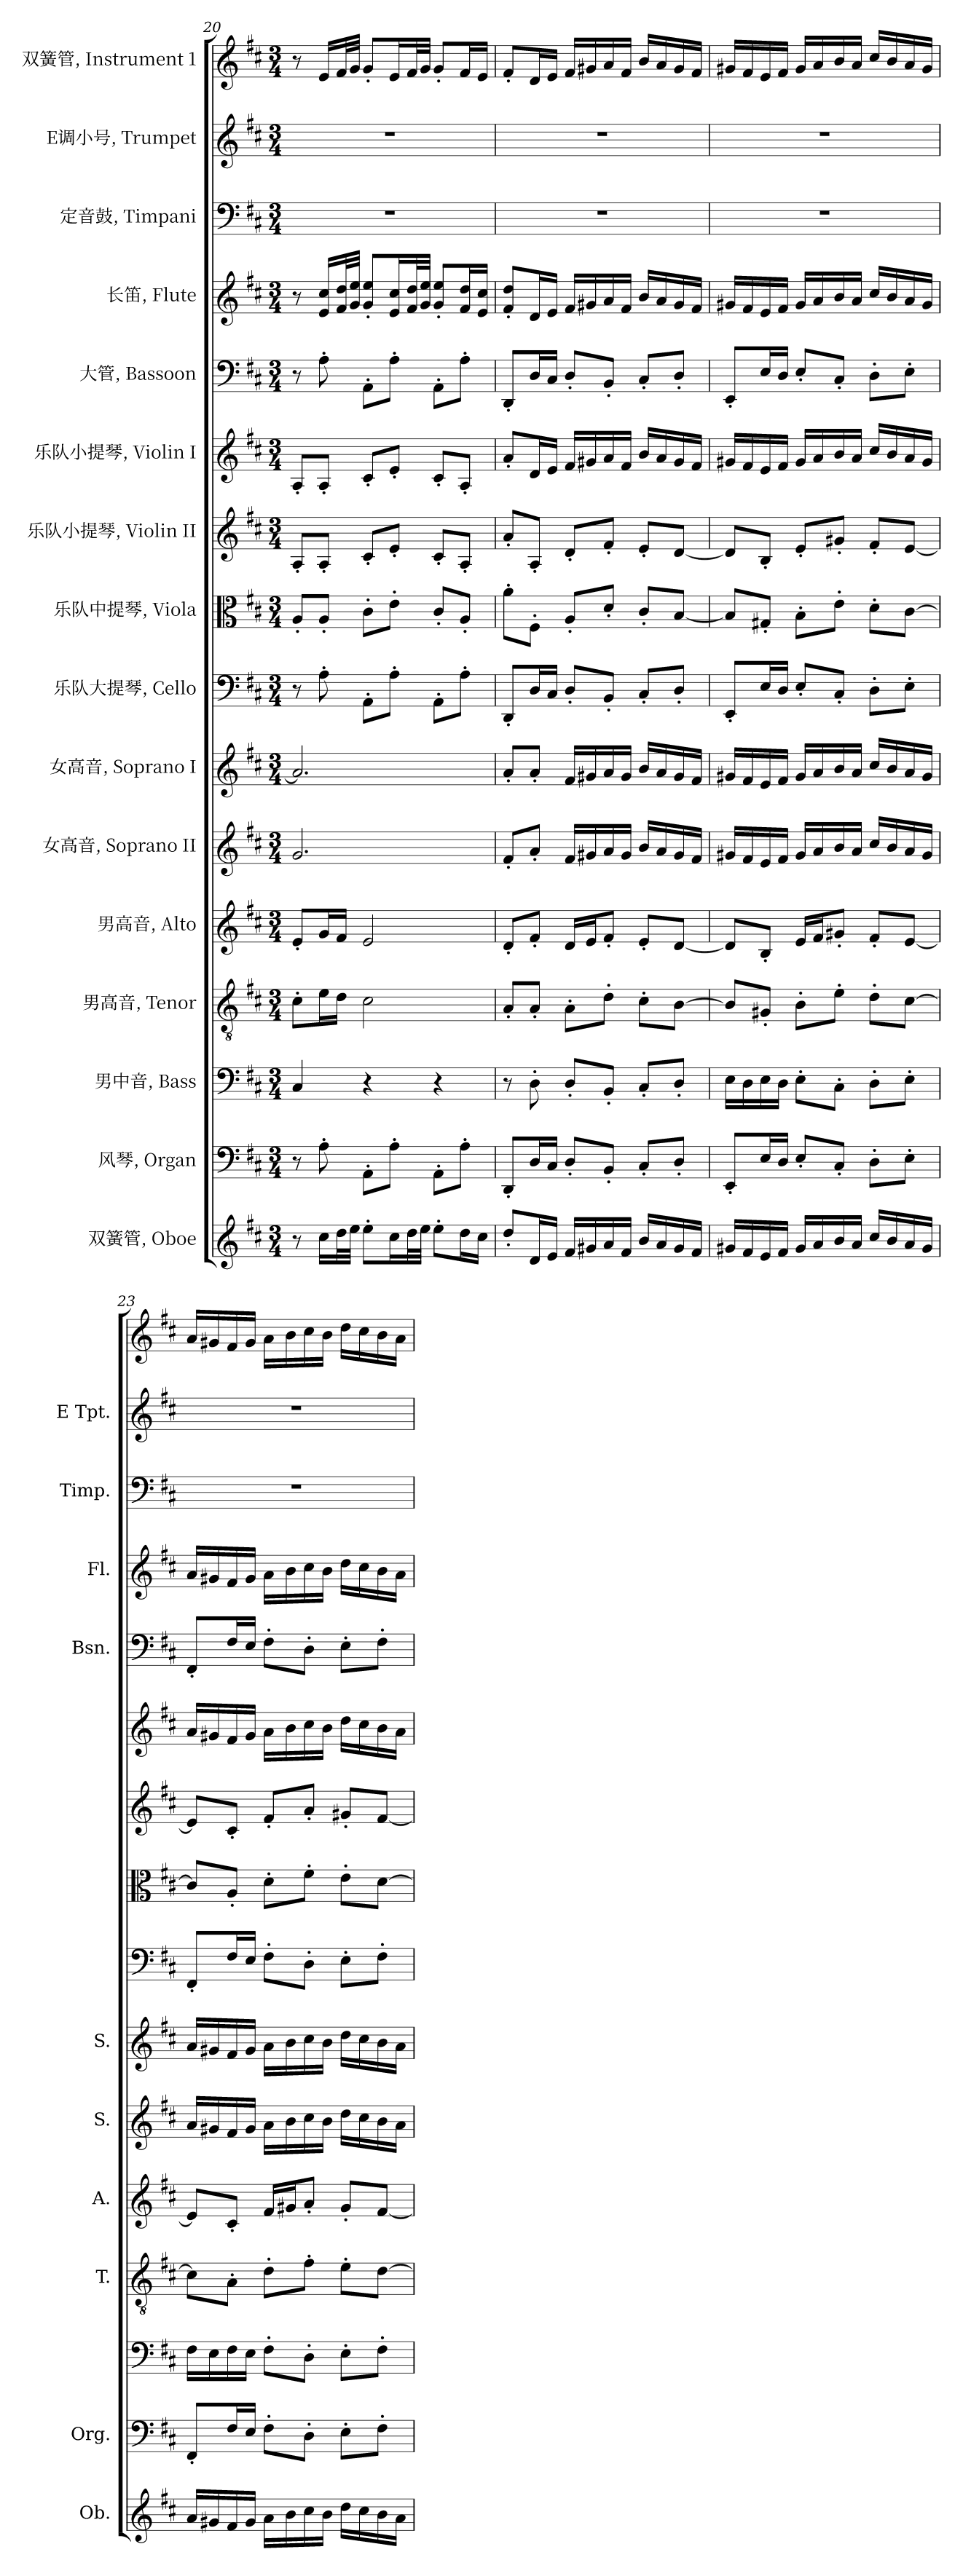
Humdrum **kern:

**kern	**kern	**kern	**kern	**kern	**kern	**kern	**kern	**kern	**kern	**kern	**kern	**kern	**kern	**kern	**kern
*part16	*part15	*part14	*part13	*part12	*part11	*part10	*part9	*part8	*part7	*part6	*part5	*part4	*part3	*part2	*part1
*staff16	*staff15	*staff14	*staff13	*staff12	*staff11	*staff10	*staff9	*staff8	*staff7	*staff6	*staff5	*staff4	*staff3	*staff2	*staff1
*I"双簧管, Oboe	*I"风琴, Organ	*I"男中音, Bass	*I"男高音, Tenor	*I"男高音, Alto	*I"女高音, Soprano II	*I"女高音, Soprano I	*I"乐队大提琴, Cello	*I"乐队中提琴, Viola	*I"乐队小提琴, Violin II	*I"乐队小提琴, Violin I	*I"大管, Bassoon	*I"长笛, Flute	*I"定音鼓, Timpani	*I"E调小号, Trumpet	*I"双簧管, Instrument  1
*I'Ob.	*I'Org.	*	*I'T.	*I'A.	*I'S.	*I'S.	*	*	*	*	*I'Bsn.	*I'Fl.	*I'Timp.	*I'E Tpt.	*
*clefG2	*clefF4	*clefF4	*clefGv2	*clefG2	*clefG2	*clefG2	*clefF4	*clefC3	*clefG2	*clefG2	*clefF4	*clefG2	*clefF4	*clefG2	*clefG2
*	*	*	*	*	*	*	*	*	*	*	*	*	*	*ITrd-3c-4	*
*k[f#c#]	*k[f#c#]	*k[f#c#]	*k[f#c#]	*k[f#c#]	*k[f#c#]	*k[f#c#]	*k[f#c#]	*k[f#c#]	*k[f#c#]	*k[f#c#]	*k[f#c#]	*k[f#c#]	*k[f#c#]	*k[b-e-a-d-g-c-]	*k[f#c#]
*M3/4	*M3/4	*M3/4	*M3/4	*M3/4	*M3/4	*M3/4	*M3/4	*M3/4	*M3/4	*M3/4	*M3/4	*M3/4	*M3/4	*M3/4	*M3/4
=20	=20	=20	=20	=20	=20	=20	=20	=20	=20	=20	=20	=20	=20	=20	=20
8r	8r	4C#/	8c#'\L	8e'/L	2.g/	2.a/]	8r	8A'/L	8A'/L	8A'/L	8r	8r	2.r	2.r	8r
16cc#\LL	8A'\	.	16e\L	16g/L	.	.	8A'\	8A'/J	8A'/J	8A'/J	8A'\	16e/ 16cc#/LL	.	.	16e/LL
32dd\L	.	.	16d\JJ	16f#/JJ	.	.	.	.	.	.	.	32f#/ 32dd/L	.	.	32f#/L
32ee\JJJ	.	.	.	.	.	.	.	.	.	.	.	32g/ 32ee/JJJ	.	.	32g/JJJ
8ee'\L	8AA'\L	4r	2c#\	2e/	.	.	8AA'\L	8c#'\L	8c#'/L	8c#'/L	8AA'\L	8g/' 8ee/'L	.	.	8g'/L
16cc#\L	8A'\J	.	.	.	.	.	8A'\J	8e'\J	8e'/J	8e'/J	8A'\J	16e/ 16cc#/L	.	.	16e/L
32dd\L	.	.	.	.	.	.	.	.	.	.	.	32f#/ 32dd/L	.	.	32f#/L
32ee\JJJ	.	.	.	.	.	.	.	.	.	.	.	32g/ 32ee/JJJ	.	.	32g/JJJ
8ee'\L	8AA'\L	4r	.	.	.	.	8AA'\L	8c#'/L	8c#'/L	8c#'/L	8AA'\L	8g/' 8ee/'L	.	.	8g'/L
16dd\L	8A'\J	.	.	.	.	.	8A'\J	8A'/J	8A'/J	8A'/J	8A'\J	16f#/ 16dd/L	.	.	16f#/L
16cc#\JJ	.	.	.	.	.	.	.	.	.	.	.	16e/ 16cc#/JJ	.	.	16e/JJ
!!LO:PB:g=z
=21	=21	=21	=21	=21	=21	=21	=21	=21	=21	=21	=21	=21	=21	=21	=21
8dd'/L	8DD'/L	8r	8A'/L	8d'/L	8f#'/L	8a'/L	8DD'/L	8a'\L	8a'/L	8a'/L	8DD'/L	8f#/' 8dd/'L	2.r	2.r	8f#'/L
16d/L	16D/L	8D'\	8A'/J	8f#'/J	8a'/J	8a'/J	16D/L	8F#'\J	8A'/J	16d/L	16D/L	16d/L	.	.	16d/L
16e/JJ	16C#/JJ	.	.	.	.	.	16C#/JJ	.	.	16e/JJ	16C#/JJ	16e/JJ	.	.	16e/JJ
16f#/LL	8D'/L	8D'/L	8A'\L	16d/LL	16f#/LL	16f#/LL	8D'/L	8A'/L	8d'/L	16f#/LL	8D'/L	16f#/LL	.	.	16f#/LL
16g#X/	.	.	.	16e/J	16g#X/	16g#X/	.	.	.	16g#X/	.	16g#X/	.	.	16g#X/
16a/	8BB'/J	8BB'/J	8d'\J	8f#'/J	16a/	16a/	8BB'/J	8d'/J	8f#'/J	16a/	8BB'/J	16a/	.	.	16a/
16f#/JJ	.	.	.	.	16g#/JJ	16g#/JJ	.	.	.	16f#/JJ	.	16f#/JJ	.	.	16f#/JJ
16b/LL	8C#'/L	8C#'/L	8c#'\L	8e'/L	16b/LL	16b/LL	8C#'/L	8c#'/L	8e'/L	16b/LL	8C#'/L	16b/LL	.	.	16b/LL
16a/	.	.	.	.	16a/	16a/	.	.	.	16a/	.	16a/	.	.	16a/
16g#/	8D'/J	8D'/J	[8B\J	[8d/J	16g#/	16g#/	8D'/J	[8B/J	[8d/J	16g#/	8D'/J	16g#/	.	.	16g#/
16f#/JJ	.	.	.	.	16f#/JJ	16f#/JJ	.	.	.	16f#/JJ	.	16f#/JJ	.	.	16f#/JJ
=22	=22	=22	=22	=22	=22	=22	=22	=22	=22	=22	=22	=22	=22	=22	=22
16g#X/LL	8EE'/L	16E\LL	8B/L]	8d/L]	16g#X/LL	16g#X/LL	8EE'/L	8B/L]	8d/L]	16g#X/LL	8EE'/L	16g#X/LL	2.r	2.r	16g#X/LL
16f#/	.	16D\	.	.	16f#/	16f#/	.	.	.	16f#/	.	16f#/	.	.	16f#/
16e/	16E/L	16E\	8G#X'/J	8B'/J	16e/	16e/	16E/L	8G#X'/J	8B'/J	16e/	16E/L	16e/	.	.	16e/
16f#/JJ	16D/JJ	16D\JJ	.	.	16f#/JJ	16f#/JJ	16D/JJ	.	.	16f#/JJ	16D/JJ	16f#/JJ	.	.	16f#/JJ
16g#/LL	8E'/L	8E'\L	8B'\L	16e/LL	16g#/LL	16g#/LL	8E'/L	8B'\L	8e'/L	16g#/LL	8E'/L	16g#/LL	.	.	16g#/LL
16a/	.	.	.	16f#/J	16a/	16a/	.	.	.	16a/	.	16a/	.	.	16a/
16b/	8C#'/J	8C#'\J	8e'\J	8g#X'/J	16b/	16b/	8C#'/J	8e'\J	8g#X'/J	16b/	8C#'/J	16b/	.	.	16b/
16a/JJ	.	.	.	.	16a/JJ	16a/JJ	.	.	.	16a/JJ	.	16a/JJ	.	.	16a/JJ
16cc#/LL	8D'\L	8D'\L	8d'\L	8f#'/L	16cc#/LL	16cc#/LL	8D'\L	8d'\L	8f#'/L	16cc#/LL	8D'\L	16cc#/LL	.	.	16cc#/LL
16b/	.	.	.	.	16b/	16b/	.	.	.	16b/	.	16b/	.	.	16b/
16a/	8E'\J	8E'\J	[8c#\J	[8e/J	16a/	16a/	8E'\J	[8c#\J	[8e/J	16a/	8E'\J	16a/	.	.	16a/
16g#/JJ	.	.	.	.	16g#/JJ	16g#/JJ	.	.	.	16g#/JJ	.	16g#/JJ	.	.	16g#/JJ
=23	=23	=23	=23	=23	=23	=23	=23	=23	=23	=23	=23	=23	=23	=23	=23
16a/LL	8FF#'/L	16F#\LL	8c#\L]	8e/L]	16a/LL	16a/LL	8FF#'/L	8c#/L]	8e/L]	16a/LL	8FF#'/L	16a/LL	2.r	2.r	16a/LL
16g#X/	.	16E\	.	.	16g#X/	16g#X/	.	.	.	16g#X/	.	16g#X/	.	.	16g#X/
16f#/	16F#/L	16F#\	8A'\J	8c#'/J	16f#/	16f#/	16F#/L	8A'/J	8c#'/J	16f#/	16F#/L	16f#/	.	.	16f#/
16g#/JJ	16E/JJ	16E\JJ	.	.	16g#/JJ	16g#/JJ	16E/JJ	.	.	16g#/JJ	16E/JJ	16g#/JJ	.	.	16g#/JJ
16a\LL	8F#'\L	8F#'\L	8d'\L	16f#/LL	16a\LL	16a\LL	8F#'\L	8d'\L	8f#'/L	16a\LL	8F#'\L	16a\LL	.	.	16a\LL
16b\	.	.	.	16g#X/J	16b\	16b\	.	.	.	16b\	.	16b\	.	.	16b\
16cc#\	8D'\J	8D'\J	8f#'\J	8a'/J	16cc#\	16cc#\	8D'\J	8f#'\J	8a'/J	16cc#\	8D'\J	16cc#\	.	.	16cc#\
16b\JJ	.	.	.	.	16b\JJ	16b\JJ	.	.	.	16b\JJ	.	16b\JJ	.	.	16b\JJ
16dd\LL	8E'\L	8E'\L	8e'\L	8g#'/L	16dd\LL	16dd\LL	8E'\L	8e'\L	8g#X'/L	16dd\LL	8E'\L	16dd\LL	.	.	16dd\LL
16cc#\	.	.	.	.	16cc#\	16cc#\	.	.	.	16cc#\	.	16cc#\	.	.	16cc#\
16b\	8F#'\J	8F#'\J	[8d\J	[8f#/J	16b\	16b\	8F#'\J	[8d\J	[8f#/J	16b\	8F#'\J	16b\	.	.	16b\
16a\JJ	.	.	.	.	16a\JJ	16a\JJ	.	.	.	16a\JJ	.	16a\JJ	.	.	16a\JJ
=	=	=	=	=	=	=	=	=	=	=	=	=	=	=	=
*-	*-	*-	*-	*-	*-	*-	*-	*-	*-	*-	*-	*-	*-	*-	*-
